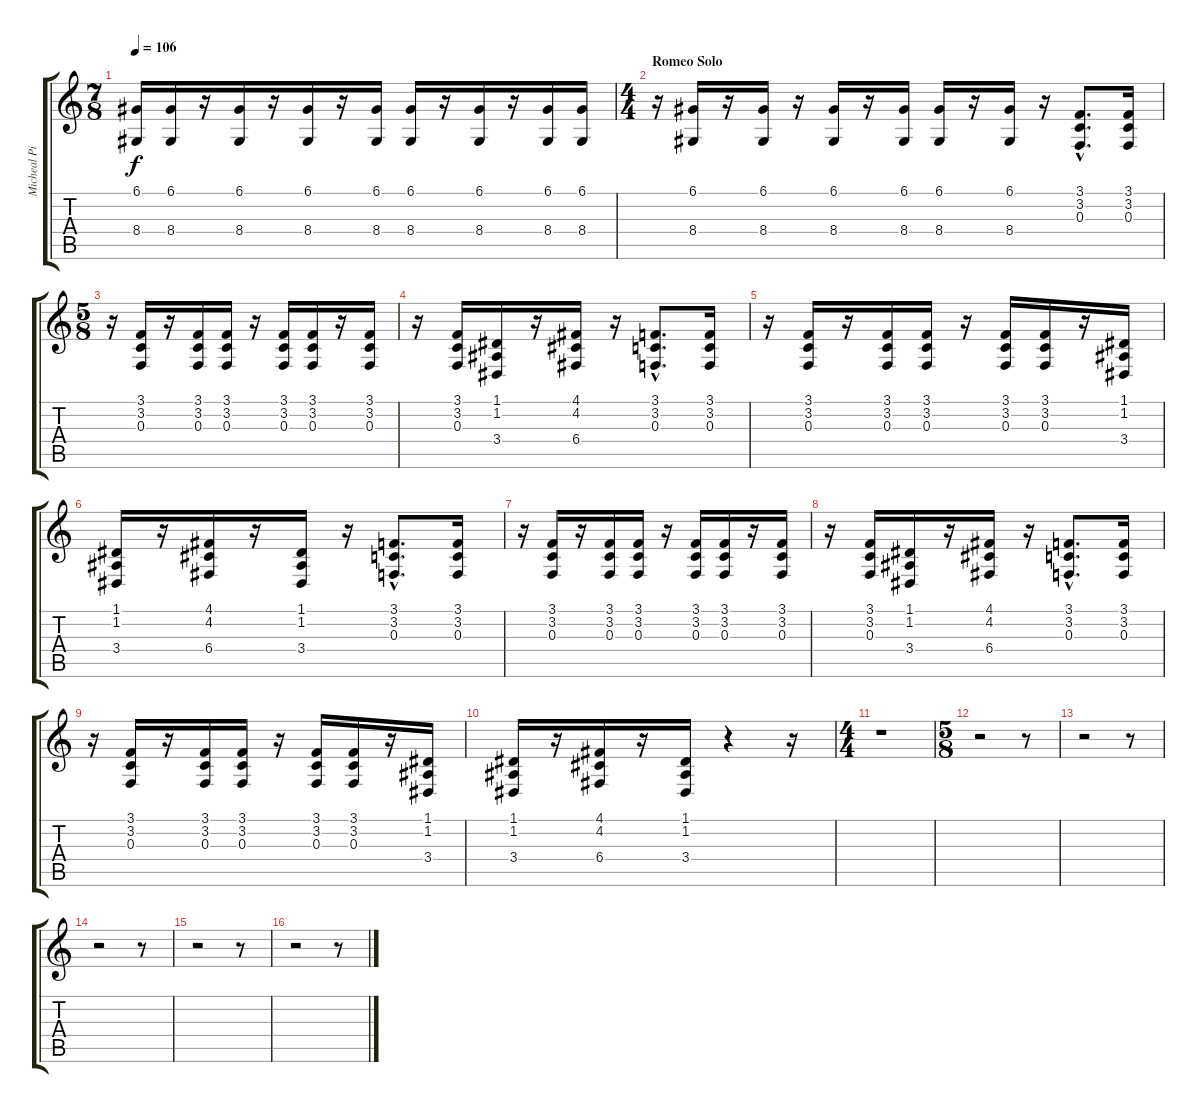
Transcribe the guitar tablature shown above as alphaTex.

\track ("Micheal Pinella" "Micheal Pi") {instrument drawbarorgan}
\staff {score tabs}
\tuning (D4 A3 F3 C3 G2 D2) {hide}
\ts (7 8)
\tempo 106
\clef g2
\ks c
(6.1 8.4).16{dy f} (6.1 8.4).16 r.16 (6.1 8.4).16 r.16 (6.1 8.4).16 r.16 (6.1 8.4).16 (6.1 8.4).16 r.16 (6.1 8.4).16 r.16 (6.1 8.4).16 (6.1 8.4).16 |
\ts (4 4)
\section ("" "Romeo Solo")
r.16 (6.1 8.4).16 r.16 (6.1 8.4).16 r.16 (6.1 8.4).16 r.16 (6.1 8.4).16 (6.1 8.4).16 r.16 (6.1 8.4).16 r.16 (3.1{hac} 3.2{hac} 0.3{hac}).8{d} (3.1 3.2 0.3).16 |
\ts (5 8)
r.16 (3.1 3.2 0.3).16 r.16 (3.1 3.2 0.3).16 (3.1 3.2 0.3).16 r.16 (3.1 3.2 0.3).16 (3.1 3.2 0.3).16 r.16 (3.1 3.2 0.3).16 |
r.16 (3.1 3.2 0.3).16 (1.1 1.2 3.4).16 r.16 (4.1 4.2 6.4).16 r.16 (3.1{hac} 3.2{hac} 0.3{hac}).8{d} (3.1 3.2 0.3).16 |
r.16 (3.1 3.2 0.3).16 r.16 (3.1 3.2 0.3).16 (3.1 3.2 0.3).16 r.16 (3.1 3.2 0.3).16 (3.1 3.2 0.3).16 r.16 (1.1 1.2 3.4).16 |
(1.1 1.2 3.4).16 r.16 (4.1 4.2 6.4).16 r.16 (1.1 1.2 3.4).16 r.16 (3.1{hac} 3.2{hac} 0.3{hac}).8{d} (3.1 3.2 0.3).16 |
r.16 (3.1 3.2 0.3).16 r.16 (3.1 3.2 0.3).16 (3.1 3.2 0.3).16 r.16 (3.1 3.2 0.3).16 (3.1 3.2 0.3).16 r.16 (3.1 3.2 0.3).16 |
r.16 (3.1 3.2 0.3).16 (1.1 1.2 3.4).16 r.16 (4.1 4.2 6.4).16 r.16 (3.1{hac} 3.2{hac} 0.3{hac}).8{d} (3.1 3.2 0.3).16 |
r.16 (3.1 3.2 0.3).16 r.16 (3.1 3.2 0.3).16 (3.1 3.2 0.3).16 r.16 (3.1 3.2 0.3).16 (3.1 3.2 0.3).16 r.16 (1.1 1.2 3.4).16 |
(1.1 1.2 3.4).16 r.16 (4.1 4.2 6.4).16 r.16 (1.1 1.2 3.4).16 r.4 r.16 |
\ts (4 4)
r.1 |
\ts (5 8)
r.2 r.8 |
r.2 r.8 |
r.2 r.8 |
r.2 r.8 |
r.2 r.8
